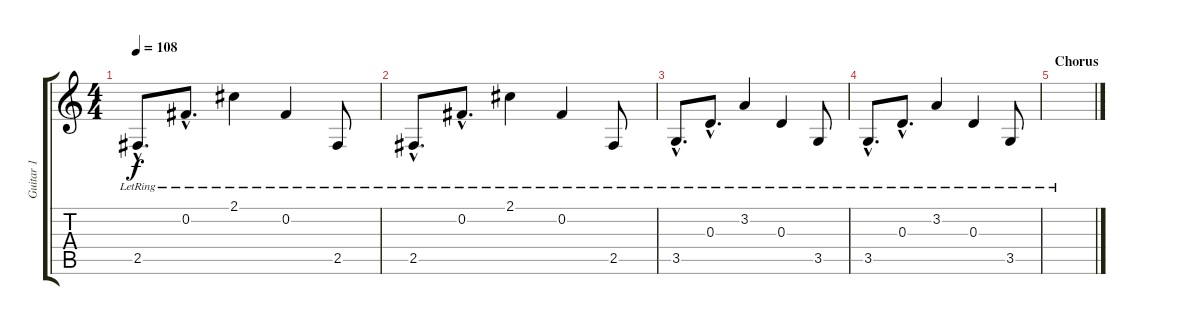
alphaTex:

\track ("Guitar 1" "Guitar 1") {instrument electricguitarjazz}
\staff {score tabs}
\tuning (B3 Gb3 D3 A2 E2 B1) {hide}
\ts (4 4)
\tempo 108
\clef g2
\ks c
2.5{hac lr}.8{d dy f} 0.2{hac lr}.8{d} 2.1{lr}.4 0.2{lr}.4 2.5{lr}.8 |
2.5{hac lr}.8{d} 0.2{hac lr}.8{d} 2.1{lr}.4 0.2{lr}.4 2.5{lr}.8 |
3.5{hac lr}.8{d} 0.3{hac lr}.8{d} 3.2{lr}.4 0.3{lr}.4 3.5{lr}.8 |
3.5{hac lr}.8{d} 0.3{hac lr}.8{d} 3.2{lr}.4 0.3{lr}.4 3.5{lr}.8 |
\section ("" "Chorus")
